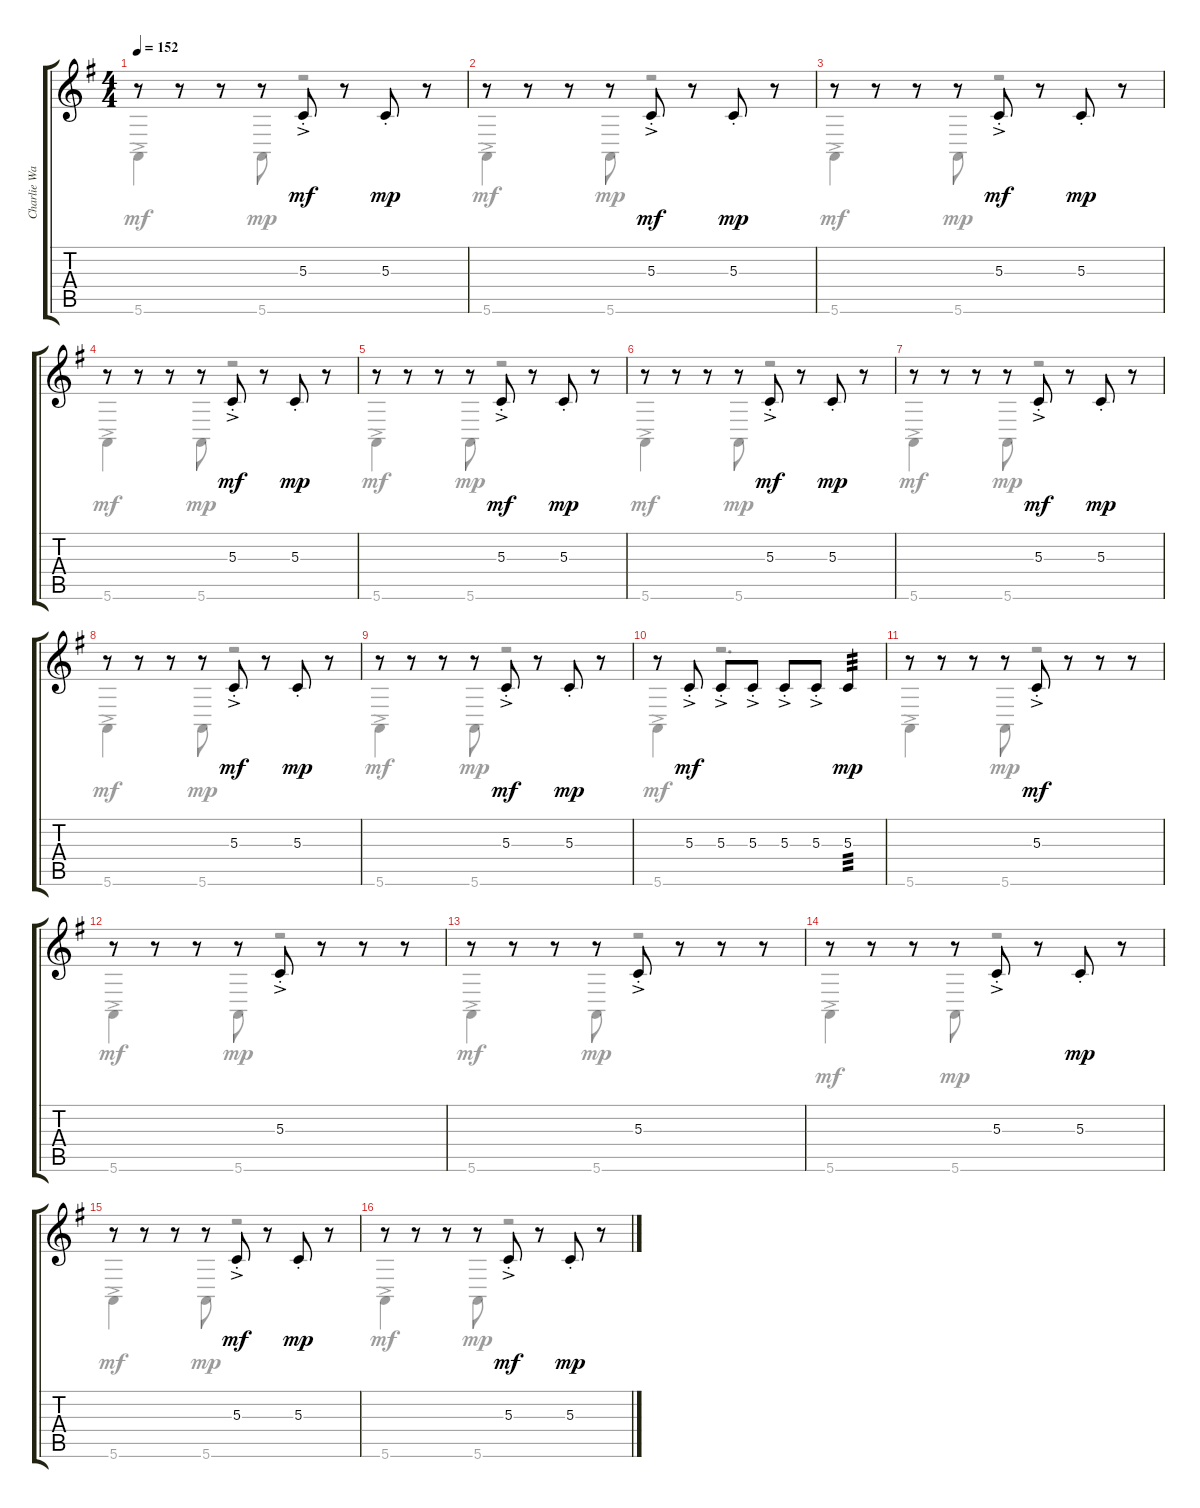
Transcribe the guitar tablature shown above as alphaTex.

\track ("Charlie Watts - Drums & Rocky Dixon - Co" "Charlie Wa") {instrument melodictom}
\staff {score tabs}
\tuning (E4 B3 G3 D3 A2 E2) {hide}
\voice
\ts (4 4)
\tempo 152
\clef g2
\ks g
r.8{dy mp} r.8 r.8 r.8 5.3{ac st}.8{dy mf} r.8 5.3{st}.8{dy mp} r.8 |
r.8 r.8 r.8 r.8 5.3{ac st}.8{dy mf} r.8 5.3{st}.8{dy mp} r.8 |
r.8 r.8 r.8 r.8 5.3{ac st}.8{dy mf} r.8 5.3{st}.8{dy mp} r.8 |
r.8 r.8 r.8 r.8 5.3{ac st}.8{dy mf} r.8 5.3{st}.8{dy mp} r.8 |
r.8 r.8 r.8 r.8 5.3{ac st}.8{dy mf} r.8 5.3{st}.8{dy mp} r.8 |
r.8 r.8 r.8 r.8 5.3{ac st}.8{dy mf} r.8 5.3{st}.8{dy mp} r.8 |
r.8 r.8 r.8 r.8 5.3{ac st}.8{dy mf} r.8 5.3{st}.8{dy mp} r.8 |
r.8 r.8 r.8 r.8 5.3{ac st}.8{dy mf} r.8 5.3{st}.8{dy mp} r.8 |
r.8 r.8 r.8 r.8 5.3{ac st}.8{dy mf} r.8 5.3{st}.8{dy mp} r.8 |
r.8 5.3{ac st}.8{dy mf} 5.3{ac st}.8 5.3{ac st}.8 5.3{ac st}.8 5.3{ac st}.8 5.3.4{tp 3 dy mp} |
r.8 r.8 r.8 r.8 5.3{ac st}.8{dy mf} r.8 r.8 r.8 |
r.8 r.8 r.8 r.8 5.3{ac st}.8 r.8 r.8 r.8 |
r.8 r.8 r.8 r.8 5.3{ac st}.8 r.8 r.8 r.8 |
r.8 r.8 r.8 r.8 5.3{ac st}.8 r.8 5.3{st}.8{dy mp} r.8 |
r.8 r.8 r.8 r.8 5.3{ac st}.8{dy mf} r.8 5.3{st}.8{dy mp} r.8 |
r.8 r.8 r.8 r.8 5.3{ac st}.8{dy mf} r.8 5.3{st}.8{dy mp} r.8
\voice
\clef g2
\ottava regular
\simile none
\ks g
5.6{ac}.4{dy mf} r.8 5.6.8{dy mp} r.2 |
5.6{ac}.4{dy mf} r.8 5.6.8{dy mp} r.2 |
5.6{ac}.4{dy mf} r.8 5.6.8{dy mp} r.2 |
5.6{ac}.4{dy mf} r.8 5.6.8{dy mp} r.2 |
5.6{ac}.4{dy mf} r.8 5.6.8{dy mp} r.2 |
5.6{ac}.4{dy mf} r.8 5.6.8{dy mp} r.2 |
5.6{ac}.4{dy mf} r.8 5.6.8{dy mp} r.2 |
5.6{ac}.4{dy mf} r.8 5.6.8{dy mp} r.2 |
5.6{ac}.4{dy mf} r.8 5.6.8{dy mp} r.2 |
5.6{ac}.4{dy mf} r.2{d} |
5.6{ac}.4 r.8 5.6.8{dy mp} r.2 |
5.6{ac}.4{dy mf} r.8 5.6.8{dy mp} r.2 |
5.6{ac}.4{dy mf} r.8 5.6.8{dy mp} r.2 |
5.6{ac}.4{dy mf} r.8 5.6.8{dy mp} r.2 |
5.6{ac}.4{dy mf} r.8 5.6.8{dy mp} r.2 |
5.6{ac}.4{dy mf} r.8 5.6.8{dy mp} r.2
